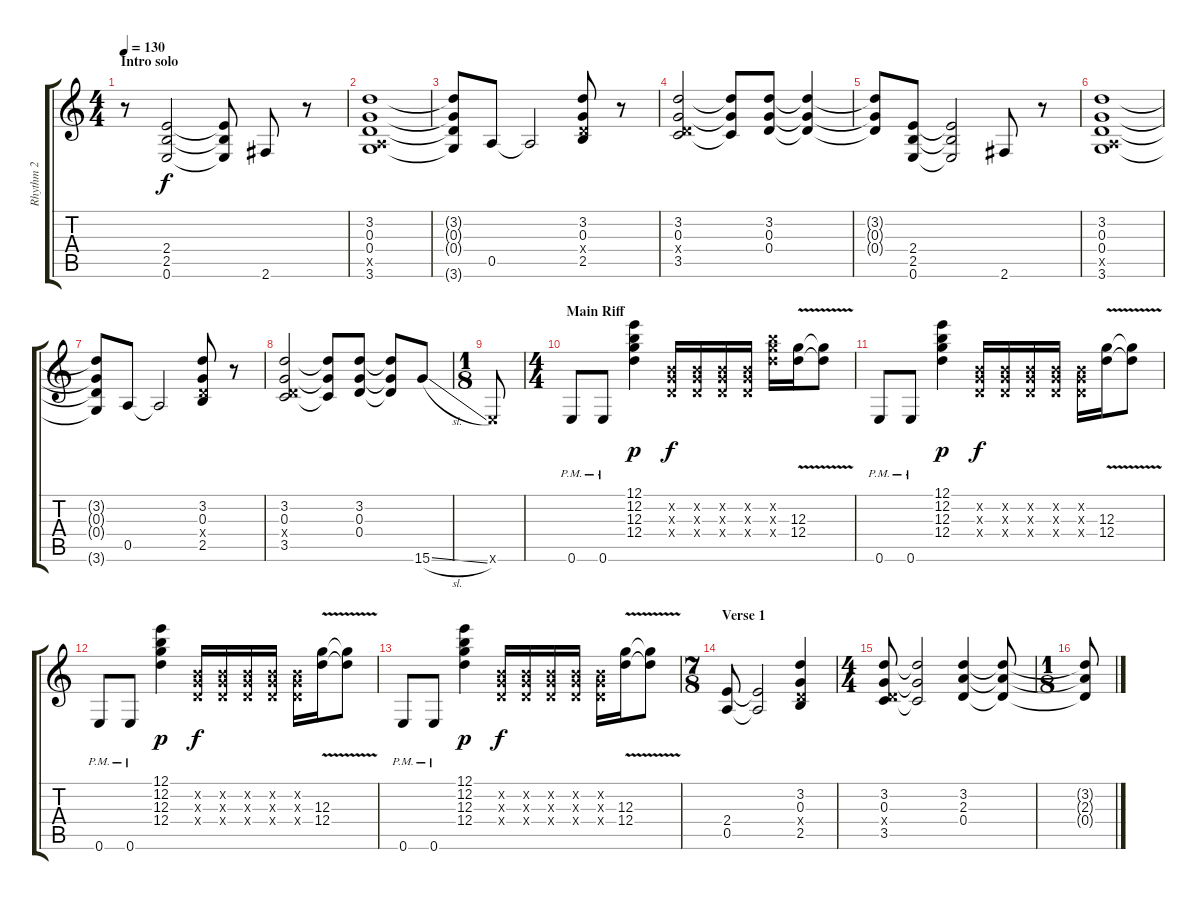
\track ("Rhythm 2" "Rhythm 2") {instrument distortionguitar}
\staff {score tabs}
\tuning (E4 B3 G3 D3 A2 E2) {hide}
\ts (4 4)
\section ("" "Intro solo")
\tempo 130
\clef g2
\ks c
r.8{dy f instrument distortionguitar} (2.4 2.5 0.6).2 (2.4{t} 2.5{t} 0.6{t}).8 2.6.8 r.8 |
(3.2 0.3 0.4 0.5{x} 3.6).1 |
(3.2{t} 0.3{t} 0.4{t} 3.6{t}).8 0.5.8 0.5{t}.2 (3.2 0.3 0.4{x} 2.5).8 r.8 |
(3.2 0.3 0.4{x} 3.5).2 (3.2{t} 0.3{t} 3.5{t}).8 (3.2 0.3 0.4).8 (3.2{t} 0.3{t} 0.4{t}).4 |
(3.2{t} 0.3{t} 0.4{t}).8 (2.4 2.5 0.6).8 (2.4{t} 2.5{t} 0.6{t}).2 2.6.8 r.8 |
(3.2 0.3 0.4 0.5{x} 3.6).1 |
(3.2{t} 0.3{t} 0.4{t} 3.6{t}).8 0.5.8 0.5{t}.2 (3.2 0.3 0.4{x} 2.5).8 r.8 |
(3.2 0.3 0.4{x} 3.5).2 (3.2{t} 0.3{t} 3.5{t}).8 (3.2 0.3 0.4).8 (3.2{t} 0.3{t} 0.4{t}).8 15.6{sl}.8 |
\ts (1 8)
0.6{x}.8 |
\ts (4 4)
\section ("" "Main Riff")
0.6{pm}.8 0.6{pm}.8 (12.1 12.2 12.3 12.4).4{dy p} (0.2{x} 0.3{x} 0.4{x}).16{dy f} (0.2{x} 0.3{x} 0.4{x}).16 (0.2{x} 0.3{x} 0.4{x}).16 (0.2{x} 0.3{x} 0.4{x}).16 (12.2{x} 12.3{x} 12.4{x}).16 (12.3{v} 12.4{v}).16 (12.3{t} 12.4{t}).8 |
0.6{pm}.8 0.6{pm}.8 (12.1 12.2 12.3 12.4).4{dy p} (0.2{x} 0.3{x} 0.4{x}).16{dy f} (0.2{x} 0.3{x} 0.4{x}).16 (0.2{x} 0.3{x} 0.4{x}).16 (0.2{x} 0.3{x} 0.4{x}).16 (0.2{x} 0.3{x} 0.4{x}).16 (12.3{v} 12.4{v}).16 (12.3{t} 12.4{t}).8 |
0.6{pm}.8 0.6{pm}.8 (12.1 12.2 12.3 12.4).4{dy p} (0.2{x} 0.3{x} 0.4{x}).16{dy f} (0.2{x} 0.3{x} 0.4{x}).16 (0.2{x} 0.3{x} 0.4{x}).16 (0.2{x} 0.3{x} 0.4{x}).16 (0.2{x} 0.3{x} 0.4{x}).16 (12.3{v} 12.4{v}).16 (12.3{t} 12.4{t}).8 |
0.6{pm}.8 0.6{pm}.8 (12.1 12.2 12.3 12.4).4{dy p} (0.2{x} 0.3{x} 0.4{x}).16{dy f} (0.2{x} 0.3{x} 0.4{x}).16 (0.2{x} 0.3{x} 0.4{x}).16 (0.2{x} 0.3{x} 0.4{x}).16 (0.2{x} 0.3{x} 0.4{x}).16 (12.3{v} 12.4{v}).16 (12.3{t} 12.4{t}).8 |
\ts (7 8)
\section ("" "Verse 1")
(2.4 0.5).8 (2.4{t} 0.5{t}).2 (3.2 0.3 0.4{x} 2.5).4 |
\ts (4 4)
(3.2 0.3 0.4{x} 3.5).8 (3.2{t} 0.3{t} 3.5{t}).2 (3.2 2.3 0.4).4 (3.2{t} 2.3{t} 0.4{t}).8 |
\ts (1 8)
(3.2{t} 2.3{t} 0.4{t}).8
